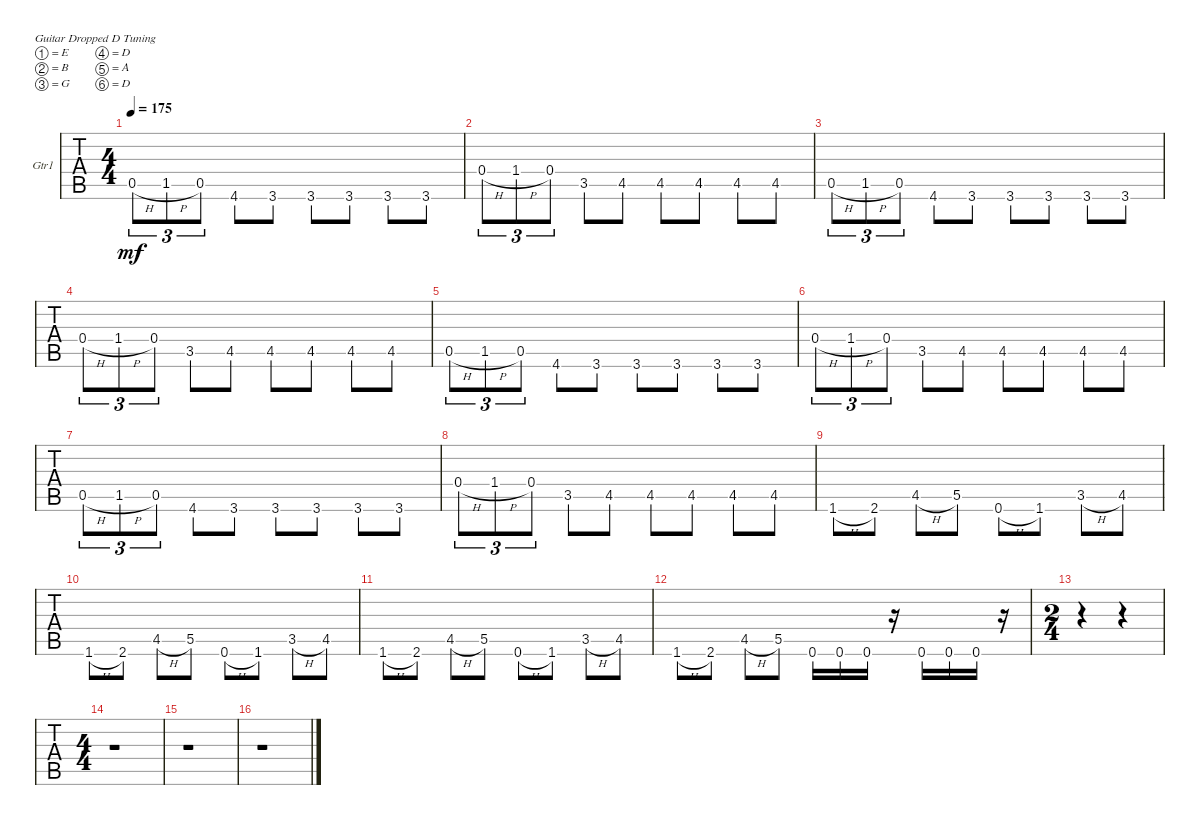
\defaultSystemsLayout 4
\bracketExtendMode groupsimilarinstruments
\firstSystemTrackNameOrientation horizontal
\otherSystemsTrackNameOrientation horizontal
\track ("Electric Guitar 1" "Gtr1") {instrument distortionguitar}
\staff {tabs}
\tuning (E4 B3 G3 D3 A2 D2)
\ts (4 4)
\tempo 175
\clef g2
\ks c
0.5{h}.8{tu (3 2) dy mf} 1.5{h}.8{tu (3 2)} 0.5.8{tu (3 2)} 4.6.8 3.6.8 3.6.8 3.6.8 3.6.8 3.6.8 |
0.4{h}.8{tu (3 2)} 1.4{h}.8{tu (3 2)} 0.4.8{tu (3 2)} 3.5.8 4.5.8 4.5.8 4.5.8 4.5.8 4.5.8 |
0.5{h}.8{tu (3 2)} 1.5{h}.8{tu (3 2)} 0.5.8{tu (3 2)} 4.6.8 3.6.8 3.6.8 3.6.8 3.6.8 3.6.8 |
0.4{h}.8{tu (3 2)} 1.4{h}.8{tu (3 2)} 0.4.8{tu (3 2)} 3.5.8 4.5.8 4.5.8 4.5.8 4.5.8 4.5.8 |
0.5{h}.8{tu (3 2)} 1.5{h}.8{tu (3 2)} 0.5.8{tu (3 2)} 4.6.8 3.6.8 3.6.8 3.6.8 3.6.8 3.6.8 |
0.4{h}.8{tu (3 2)} 1.4{h}.8{tu (3 2)} 0.4.8{tu (3 2)} 3.5.8 4.5.8 4.5.8 4.5.8 4.5.8 4.5.8 |
0.5{h}.8{tu (3 2)} 1.5{h}.8{tu (3 2)} 0.5.8{tu (3 2)} 4.6.8 3.6.8 3.6.8 3.6.8 3.6.8 3.6.8 |
0.4{h}.8{tu (3 2)} 1.4{h}.8{tu (3 2)} 0.4.8{tu (3 2)} 3.5.8 4.5.8 4.5.8 4.5.8 4.5.8 4.5.8 |
1.6{h}.8 2.6.8 4.5{h}.8 5.5.8 0.6{h}.8 1.6.8 3.5{h}.8 4.5.8 |
1.6{h}.8 2.6.8 4.5{h}.8 5.5.8 0.6{h}.8 1.6.8 3.5{h}.8 4.5.8 |
1.6{h}.8 2.6.8 4.5{h}.8 5.5.8 0.6{h}.8 1.6.8 3.5{h}.8 4.5.8 |
1.6{h}.8 2.6.8 4.5{h}.8 5.5.8 0.6.16 0.6.16 0.6.16 r.16 0.6.16 0.6.16 0.6.16 r.16 |
\ts (2 4)
r.4 r.4 |
\ts (4 4)
r.1 |
r.1 |
r.1
